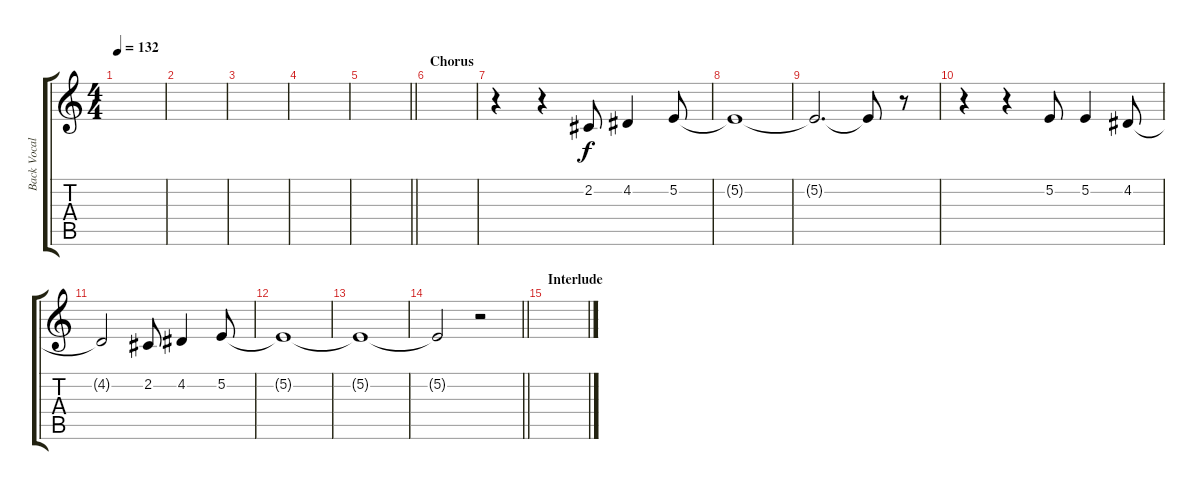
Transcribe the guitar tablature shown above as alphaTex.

\track ("Back Vocals" "Back Vocal") {instrument tenorsax}
\staff {score tabs}
\tuning (E4 B3 G3 D3 A2 E2) {hide}
\ts (4 4)
\tempo 132
\clef g2
\ks c
|
|
|
|
\barLineRight lightlight
|
\section ("" "Chorus")
|
r.4 r.4 2.2.8 4.2.4 5.2.8 |
5.2{t}.1 |
5.2{t}.2{d} 5.2{t}.8 r.8 |
r.4 r.4 5.2.8 5.2.4 4.2.8 |
4.2{t}.2 2.2.8 4.2.4 5.2.8 |
5.2{t}.1 |
5.2{t}.1 |
\barLineRight lightlight
5.2{t}.2 r.2 |
\section ("" "Interlude")
